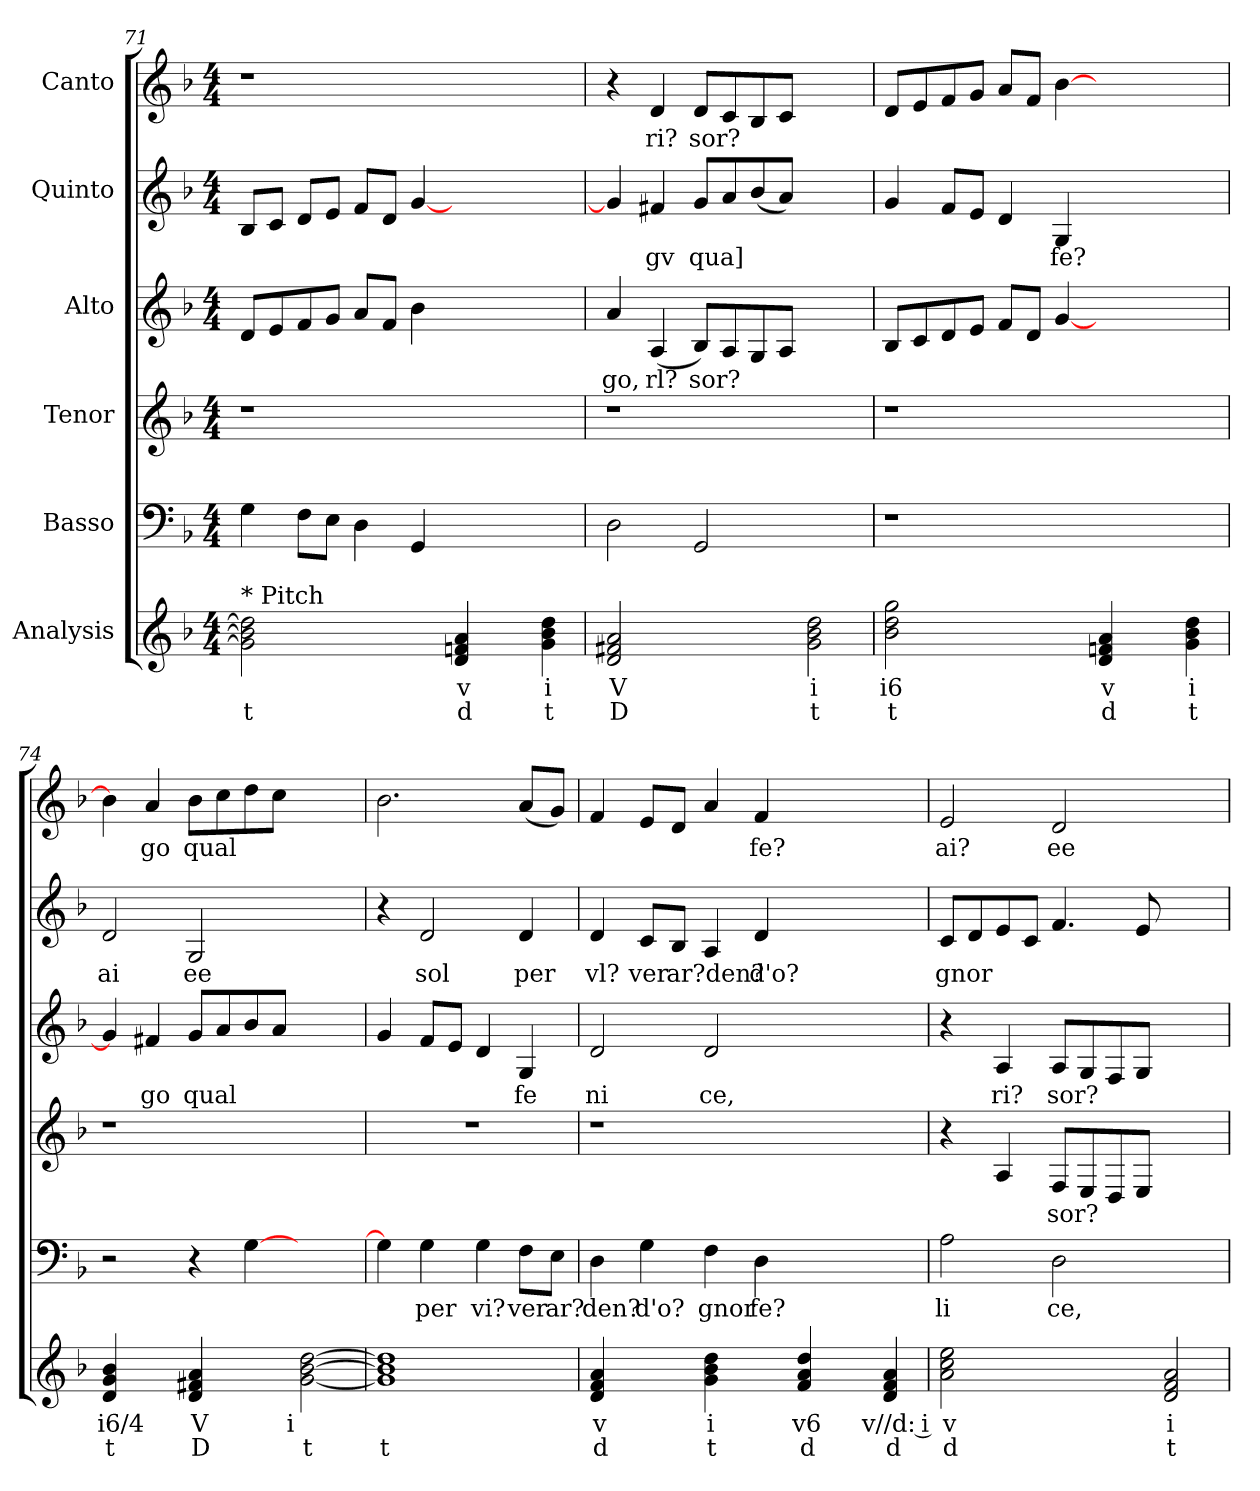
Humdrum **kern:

**kern	**text	**text	**kern	**text	**kern	**text	**kern	**text	**kern	**text	**kern	**text
*part6	*part6	*part6	*part5	*part5	*part4	*part4	*part3	*part3	*part2	*part2	*part1	*part1
*staff6	*staff6	*staff6	*staff5	*staff5	*staff4	*staff4	*staff3	*staff3	*staff2	*staff2	*staff1	*staff1
*I"Analysis	*	*	*I"Basso	*	*I"Tenor	*	*I"Alto	*	*I"Quinto	*	*I"Canto	*
*	*	*	*clefF4	*	*clefG2	*	*clefG2	*	*clefG2	*	*clefG2	*
*k[b-]	*	*	*k[b-]	*	*k[b-]	*	*k[b-]	*	*k[b-]	*	*k[b-]	*
*	*	*	*F:	*	*F:	*	*F:	*	*F:	*	*F:	*
*M4/4	*	*	*M4/4	*	*M4/4	*	*M4/4	*	*M4/4	*	*M4/4	*
=71	=71	=71	=71	=71	=71	=71	=71	=71	=71	=71	=71	=71
!LO:TX:a:t=* Pitch	!	!	!	!	!	!	!	!	!	!	!	!
2g] 2b-] 2dd]	.	t	4G\	.	1r	.	8d/L	.	8B-/L	.	1r	.
.	.	.	.	.	.	.	8e/	.	8c/J	.	.	.
.	.	.	8F\L	.	.	.	8f/	.	8d/L	.	.	.
.	.	.	8E\J	.	.	.	8g/J	.	8e/J	.	.	.
2ryy	.	.	4D\	.	.	.	8a/L	.	8f/L	.	.	.
.	.	.	.	.	.	.	8f/J	.	8d/J	.	.	.
.	.	.	4GG/	.	.	.	4b-\	.	[4g/	.	.	.
4d 4fn 4a	v	d	2.ryy	.	2.ryy	.	2.ryy	.	2.ryy	.	2.ryy	.
4ryy	.	.	.	.	.	.	.	.	.	.	.	.
4g 4b- 4dd	i	t	.	.	.	.	.	.	.	.	.	.
=72	=72	=72	=72	=72	=72	=72	=72	=72	=72	=72	=72	=72
!	!	!	!	!	!	!	!	!LO:LY:b	!	!	!	!
2d 2f#X 2a	V	D	2D\	.	1r	.	4a/	go,	4g/]	.	4r	.
!	!	!	!	!	!	!	!	!LO:LY:b	!	!	!	!
!	!	!	!	!	!	!	!	!	!	!LO:LY:b	!	!
!	!	!	!	!	!	!	!	!	!	!	!	!LO:LY:b
.	.	.	.	.	.	.	(<4A/	rl?	4f#X/	gv	4d/	ri?
!	!	!	!	!	!	!	!	!LO:LY:b	!	!	!	!
!	!	!	!	!	!	!	!	!	!	!LO:LY:b	!	!
!	!	!	!	!	!	!	!	!	!	!	!	!LO:LY:b
2ryy	.	.	2GG/	.	.	.	8B-/L)	sor?	8g/L	qua]	8d/L	sor?
.	.	.	.	.	.	.	8A/	.	8a/	.	8c/	.
.	.	.	.	.	.	.	8G/	.	(<8b-/	.	8B-/	.
.	.	.	.	.	.	.	8A/J	.	8a/J)	.	8c/J	.
2g 2b- 2dd	i	t	2ryy	.	2ryy	.	2ryy	.	2ryy	.	2ryy	.
=73	=73	=73	=73	=73	=73	=73	=73	=73	=73	=73	=73	=73
2b- 2dd 2gg	i6	t	1r	.	1r	.	8B-/L	.	4g/	.	8d/L	.
.	.	.	.	.	.	.	8c/	.	.	.	8e/	.
.	.	.	.	.	.	.	8d/	.	8f/L	.	8f/	.
.	.	.	.	.	.	.	8e/J	.	8e/J	.	8g/J	.
2ryy	.	.	.	.	.	.	8f/L	.	4d/	.	8a/L	.
.	.	.	.	.	.	.	8d/J	.	.	.	8f/J	.
!	!	!	!	!	!	!	!	!	!	!LO:LY:b	!	!
.	.	.	.	.	.	.	[4g/	.	4G/	fe?	[4b-\	.
4d 4fn 4a	v	d	2.ryy	.	2.ryy	.	2.ryy	.	2.ryy	.	2.ryy	.
4ryy	.	.	.	.	.	.	.	.	.	.	.	.
4g 4b- 4dd	i	t	.	.	.	.	.	.	.	.	.	.
=74	=74	=74	=74	=74	=74	=74	=74	=74	=74	=74	=74	=74
!	!	!	!	!	!	!	!	!	!	!LO:LY:b	!	!
4d 4g 4b-	i6/4	t	2r	.	1r	.	4g/]	.	2d/	ai	4b-\]	.
!	!	!	!	!	!	!	!	!LO:LY:b	!	!	!	!
!	!	!	!	!	!	!	!	!	!	!	!	!LO:LY:b
4ryy	.	.	.	.	.	.	4f#X/	go	.	.	4a/	go
!	!	!	!	!	!	!	!	!LO:LY:b	!	!	!	!
!	!	!	!	!	!	!	!	!	!	!LO:LY:b	!	!
!	!	!	!	!	!	!	!	!	!	!	!	!LO:LY:b
4d 4f#X 4a	V	D	4r	.	.	.	8g/L	qual	2G/	ee	8b-\L	qual
.	.	.	.	.	.	.	8a/	.	.	.	8cc\	.
4ryy	.	.	[4G\	.	.	.	8b-/	.	.	.	8dd\	.
.	.	.	.	.	.	.	8a/J	.	.	.	8cc\J	.
[2g [2b- [2dd	i	t	2ryy	.	2ryy	.	2ryy	.	2ryy	.	2ryy	.
=75	=75	=75	=75	=75	=75	=75	=75	=75	=75	=75	=75	=75
1g] 1b-] 1dd]	.	t	4G\]	.	1r	.	4g/	.	4r	.	2.b-\	.
!	!	!	!	!LO:LY:b	!	!	!	!	!	!	!	!
!	!	!	!	!	!	!	!	!	!	!LO:LY:b	!	!
.	.	.	4G\	per	.	.	8f/L	.	2d/	sol	.	.
.	.	.	.	.	.	.	8e/J	.	.	.	.	.
!	!	!	!	!LO:LY:b	!	!	!	!	!	!	!	!
.	.	.	4G\	vi?	.	.	4d/	.	.	.	.	.
!	!	!	!	!LO:LY:b	!	!	!	!	!	!	!	!
!	!	!	!	!	!	!	!	!LO:LY:b	!	!	!	!
!	!	!	!	!	!	!	!	!	!	!LO:LY:b	!	!
.	.	.	8F\L	ver	.	.	4G/	fe	4d/	per	(<8a/L	.
!	!	!	!	!LO:LY:b	!	!	!	!	!	!	!	!
.	.	.	8E\J	ar?	.	.	.	.	.	.	8g/J)	.
=76	=76	=76	=76	=76	=76	=76	=76	=76	=76	=76	=76	=76
!	!	!	!	!LO:LY:b	!	!	!	!	!	!	!	!
!	!	!	!	!	!	!	!	!LO:LY:b	!	!	!	!
!	!	!	!	!	!	!	!	!	!	!LO:LY:b	!	!
4d 4f 4a	v	d	4D\	den?	1r	.	2d/	ni	4d/	vl?	4f/	.
!	!	!	!	!LO:LY:b	!	!	!	!	!	!	!	!
!	!	!	!	!	!	!	!	!	!	!LO:LY:b	!	!
4ryy	.	.	4G\	d'o?	.	.	.	.	8c/L	ver	8e/L	.
!	!	!	!	!	!	!	!	!	!	!LO:LY:b	!	!
.	.	.	.	.	.	.	.	.	8B-/J	ar?den?	8d/J	.
!	!	!	!	!LO:LY:b	!	!	!	!	!	!	!	!
!	!	!	!	!	!	!	!	!LO:LY:b	!	!	!	!
4g 4b- 4dd	i	t	4F\	gnor	.	.	2d/	ce,	4A/	.	4a/	.
!	!	!	!	!LO:LY:b	!	!	!	!	!	!	!	!
!	!	!	!	!	!	!	!	!	!	!LO:LY:b	!	!
!	!	!	!	!	!	!	!	!	!	!	!	!LO:LY:b
4ryy	.	.	4D\	fe?	.	.	.	.	4d/	d'o?	4f/	fe?
4f 4a 4dd	v6	d	2.ryy	.	2.ryy	.	2.ryy	.	2.ryy	.	2.ryy	.
4ryy	.	.	.	.	.	.	.	.	.	.	.	.
4d 4f 4a	v//d: i	d	.	.	.	.	.	.	.	.	.	.
=77	=77	=77	=77	=77	=77	=77	=77	=77	=77	=77	=77	=77
!	!	!	!	!LO:LY:b	!	!	!	!	!	!	!	!
!	!	!	!	!	!	!	!	!	!	!LO:LY:b	!	!
!	!	!	!	!	!	!	!	!	!	!	!	!LO:LY:b
2a 2cc 2ee	v	d	2A\	li	4r	.	4r	.	8c/L	gnor	2e/	ai?
.	.	.	.	.	.	.	.	.	8d/	.	.	.
!	!	!	!	!	!	!	!	!LO:LY:b	!	!	!	!
.	.	.	.	.	4A/	.	4A/	ri?	8e/	.	.	.
.	.	.	.	.	.	.	.	.	8c/J	.	.	.
!	!	!	!	!LO:LY:b	!	!	!	!	!	!	!	!
!	!	!	!	!	!	!LO:LY:b	!	!	!	!	!	!
!	!	!	!	!	!	!	!	!LO:LY:b	!	!	!	!
!	!	!	!	!	!	!	!	!	!	!	!	!LO:LY:b
2ryy	.	.	2D\	ce,	8F/L	sor?	8A/L	sor?	4.f/	.	2d/	ee
.	.	.	.	.	8E/	.	8G/	.	.	.	.	.
.	.	.	.	.	8D/	.	8F/	.	.	.	.	.
.	.	.	.	.	8E/J	.	8G/J	.	8e/	.	.	.
2d 2f 2a	i	t	2ryy	.	2ryy	.	2ryy	.	2ryy	.	2ryy	.
=	=	=	=	=	=	=	=	=	=	=	=	=
*-	*-	*-	*-	*-	*-	*-	*-	*-	*-	*-	*-	*-
